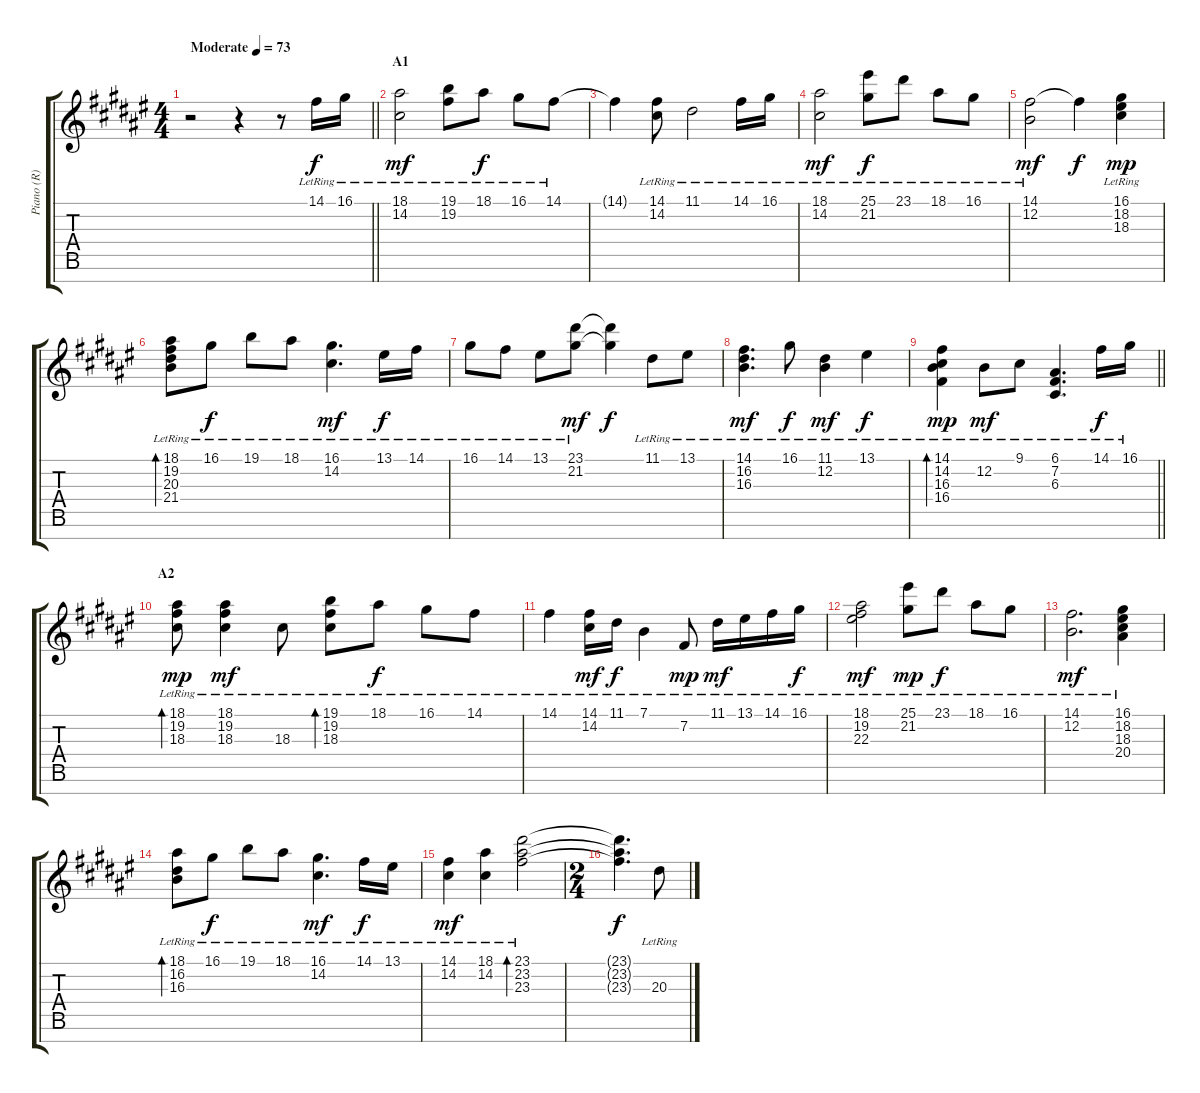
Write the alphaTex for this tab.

\track ("Piano (R)" "Piano (R)") {instrument acousticgrandpiano}
\staff {score tabs}
\tuning (E4 B3 G3 D3 A2 E2 B1) {hide}
\ts (4 4)
\tempo (73 "Moderate")
\clef g2
\barLineRight lightlight
\ks f#
r.2{dy f instrument acousticgrandpiano} r.4 r.8 14.1{lr}.16 16.1{lr}.16 |
\section ("" "A1")
(18.1{lr} 14.2{lr}).2{dy mf} (19.1{lr} 19.2{lr}).8 18.1{lr}.8{dy f} 16.1{lr}.8 14.1{lr}.8 |
14.1{t}.4 (14.1{lr} 14.2{lr}).8 11.1{lr}.2 14.1{lr}.16 16.1{lr}.16 |
(18.1{lr} 14.2{lr}).2{dy mf} (25.1{lr} 21.2{lr}).8{dy f} 23.1{lr}.8 18.1{lr}.8 16.1{lr}.8 |
(14.1{lr} 12.2{lr}).2{dy mf} 14.1{t}.4{dy f} (16.1{lr} 18.2{lr} 18.3{lr}).4{dy mp} |
(18.1{lr} 19.2{lr} 20.3{lr} 21.4{lr}).8{bd 120} 16.1{lr}.8{dy f} 19.1{lr}.8 18.1{lr}.8 (16.1{lr} 14.2{lr}).4{d dy mf} 13.1{lr}.16{dy f} 14.1{lr}.16 |
16.1{lr}.8 14.1{lr}.8 13.1{lr}.8 (23.1{lr} 21.2{lr}).8{dy mf} (23.1{t} 21.2{t}).4{dy f} 11.1{lr}.8 13.1{lr}.8 |
(14.1{lr} 16.2{lr} 16.3{lr}).4{d dy mf} 16.1{lr}.8{dy f} (11.1{lr} 12.2{lr}).4{dy mf} 13.1{lr}.4{dy f} |
\barLineRight lightlight
(14.1{lr} 14.2{lr} 16.3{lr} 16.4{lr}).4{bd 120 dy mp} 12.2{lr}.8{dy mf} 9.1{lr}.8 (6.1{lr} 7.2{lr} 6.3{lr}).4{d} 14.1{lr}.16{dy f} 16.1{lr}.16 |
\section ("" "A2")
(18.1{lr} 19.2{lr} 18.3{lr}).8{bd 60 dy mp} (18.1{lr} 19.2{lr} 18.3{lr}).4{dy mf} 18.3{lr}.8 (19.1{lr} 19.2{lr} 18.3{lr}).8{bd 120} 18.1{lr}.8{dy f} 16.1{lr}.8 14.1{lr}.8 |
14.1{lr}.4 (14.1{lr} 14.2{lr}).16{dy mf} 11.1{lr}.16{dy f} 7.1{lr}.4 7.2{lr}.8{dy mp} 11.1{lr}.16{dy mf} 13.1{lr}.16 14.1{lr}.16 16.1{lr}.16{dy f} |
(18.1{lr} 19.2{lr} 22.3{lr}).2{dy mf} (25.1{lr} 21.2{lr}).8{dy mp} 23.1{lr}.8{dy f} 18.1{lr}.8 16.1{lr}.8 |
(14.1{lr} 12.2{lr}).2{d dy mf} (16.1{lr} 18.2{lr} 18.3{lr} 20.4{lr}).4 |
(18.1{lr} 16.2{lr} 16.3{lr}).8{bd 120} 16.1{lr}.8{dy f} 19.1{lr}.8 18.1{lr}.8 (16.1{lr} 14.2{lr}).4{d dy mf} 14.1{lr}.16{dy f} 13.1{lr}.16 |
(14.1{lr} 14.2{lr}).4{dy mf} (18.1{lr} 14.2{lr}).4 (23.1{lr} 23.2{lr} 23.3{lr}).2{bd 240} |
\ts (2 4)
(23.1{t} 23.2{t} 23.3{t}).4{d dy f} 20.3{lr}.8
